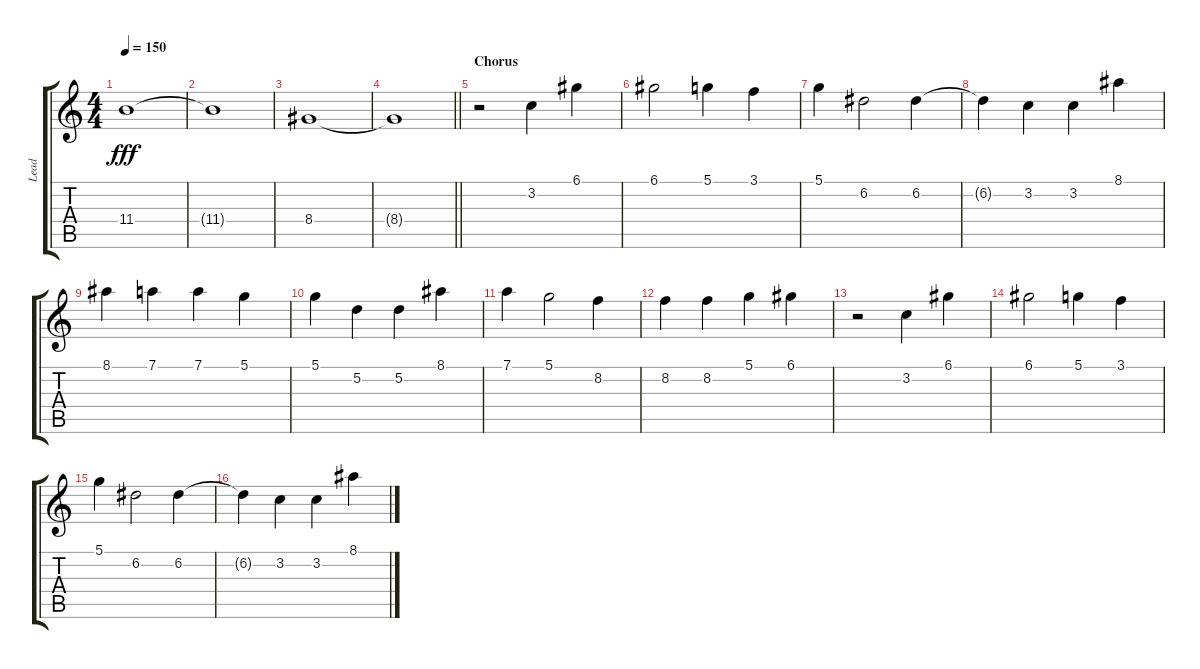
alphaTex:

\track ("Lead" "Lead") {instrument electricguitarjazz}
\staff {score tabs}
\tuning (D4 A3 F3 C3 G2 C2) {hide}
\ts (4 4)
\tempo 150
\clef g2
\ks c
11.4.1{dy fff} |
11.4{t}.1 |
8.4.1 |
\barLineRight lightlight
8.4{t}.1 |
\section ("" "Chorus")
r.2 3.2.4 6.1.4 |
6.1.2 5.1.4 3.1.4 |
5.1.4 6.2.2 6.2.4 |
6.2{t}.4 3.2.4 3.2.4 8.1.4 |
8.1.4 7.1.4 7.1.4 5.1.4 |
5.1.4 5.2.4 5.2.4 8.1.4 |
7.1.4 5.1.2 8.2.4 |
8.2.4 8.2.4 5.1.4 6.1.4 |
r.2 3.2.4 6.1.4 |
6.1.2 5.1.4 3.1.4 |
5.1.4 6.2.2 6.2.4 |
6.2{t}.4 3.2.4 3.2.4 8.1.4
